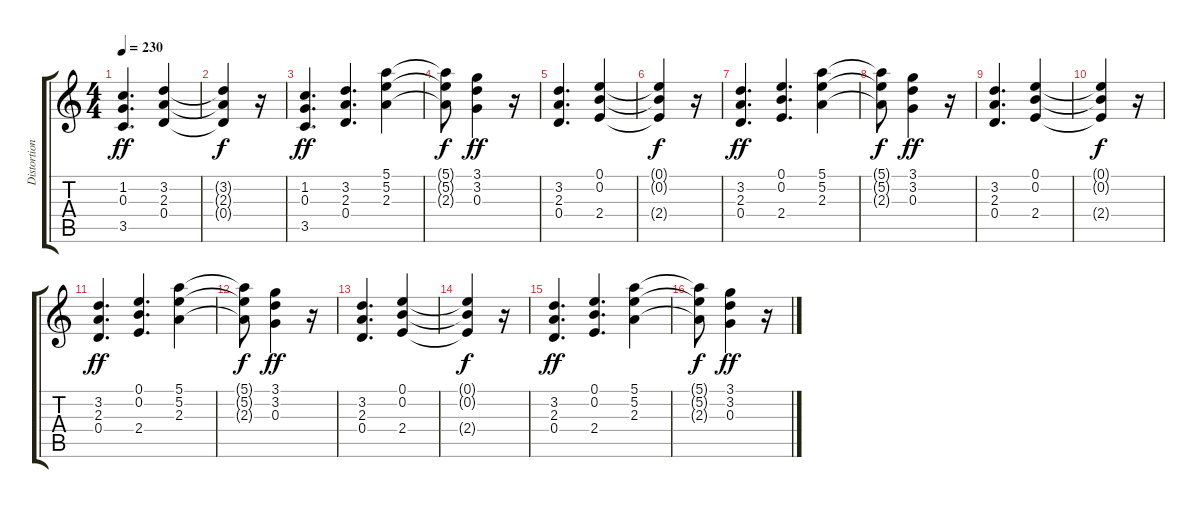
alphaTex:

\track ("Distortion Guitar 1" "Distortion") {instrument distortionguitar}
\staff {score tabs}
\tuning (E4 B3 G3 D3 A2 E2) {hide}
\ts (4 4)
\tempo 230
\clef g2
\ks c
(1.2 0.3 3.5).4{d dy ff} (3.2 2.3 0.4).4 |
(3.2{t} 2.3{t} 0.4{t}).4{dy f} r.16 |
(1.2 0.3 3.5).4{d dy ff} (3.2 2.3 0.4).4{d} (5.1 5.2 2.3).4 |
(5.1{t} 5.2{t} 2.3{t}).8{dy f} (3.1 3.2 0.3).4{dy ff} r.16 |
(3.2 2.3 0.4).4{d} (0.1 0.2 2.4).4 |
(0.1{t} 0.2{t} 2.4{t}).4{dy f} r.16 |
(3.2 2.3 0.4).4{d dy ff} (0.1 0.2 2.4).4{d} (5.1 5.2 2.3).4 |
(5.1{t} 5.2{t} 2.3{t}).8{dy f} (3.1 3.2 0.3).4{dy ff} r.16 |
(3.2 2.3 0.4).4{d} (0.1 0.2 2.4).4 |
(0.1{t} 0.2{t} 2.4{t}).4{dy f} r.16 |
(3.2 2.3 0.4).4{d dy ff} (0.1 0.2 2.4).4{d} (5.1 5.2 2.3).4 |
(5.1{t} 5.2{t} 2.3{t}).8{dy f} (3.1 3.2 0.3).4{dy ff} r.16 |
(3.2 2.3 0.4).4{d} (0.1 0.2 2.4).4 |
(0.1{t} 0.2{t} 2.4{t}).4{dy f} r.16 |
(3.2 2.3 0.4).4{d dy ff} (0.1 0.2 2.4).4{d} (5.1 5.2 2.3).4 |
(5.1{t} 5.2{t} 2.3{t}).8{dy f} (3.1 3.2 0.3).4{dy ff} r.16
